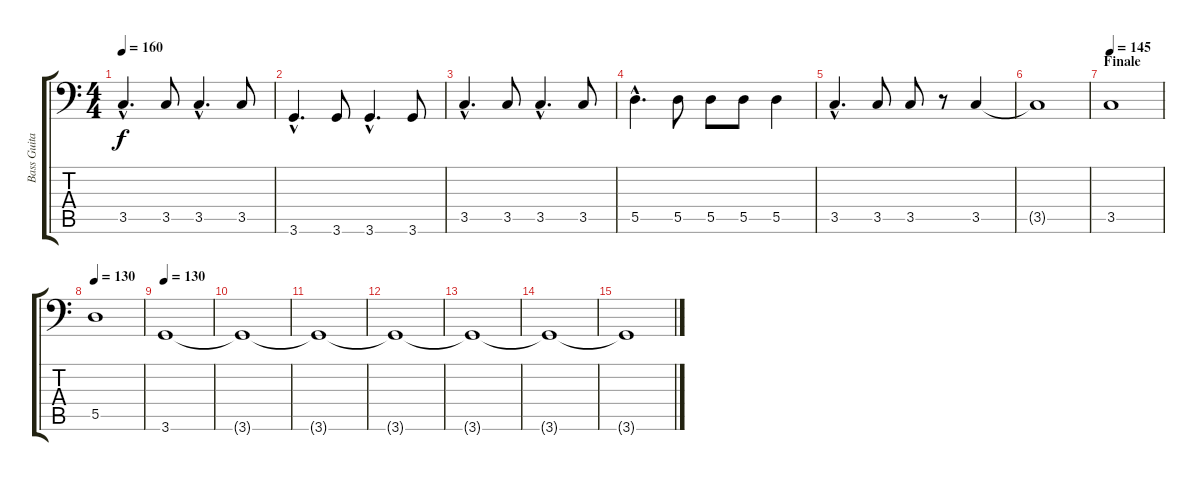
\track ("Bass Guitar" "Bass Guita") {instrument electricbassfinger}
\staff {score tabs}
\tuning (E3 B2 G2 D2 A1 E1) {hide}
\ts (4 4)
\tempo 160
\clef f4
\ks c
3.5{hac}.4{d dy f} 3.5.8 3.5{hac}.4{d} 3.5.8 |
3.6{hac}.4{d} 3.6.8 3.6{hac}.4{d} 3.6.8 |
3.5{hac}.4{d} 3.5.8 3.5{hac}.4{d} 3.5.8 |
5.5{hac}.4{d} 5.5.8 5.5.8 5.5.8 5.5.4 |
3.5{hac}.4{d} 3.5.8 3.5.8 r.8 3.5.4 |
3.5{t}.1 |
\section ("" "Finale")
\tempo 145
3.5.1 |
\tempo 130
5.5.1 |
\tempo 130
3.6.1 |
3.6{t}.1 |
3.6{t}.1 |
3.6{t}.1 |
3.6{t}.1{volume 12} |
3.6{t}.1{volume 6} |
3.6{t}.1{volume 0}
